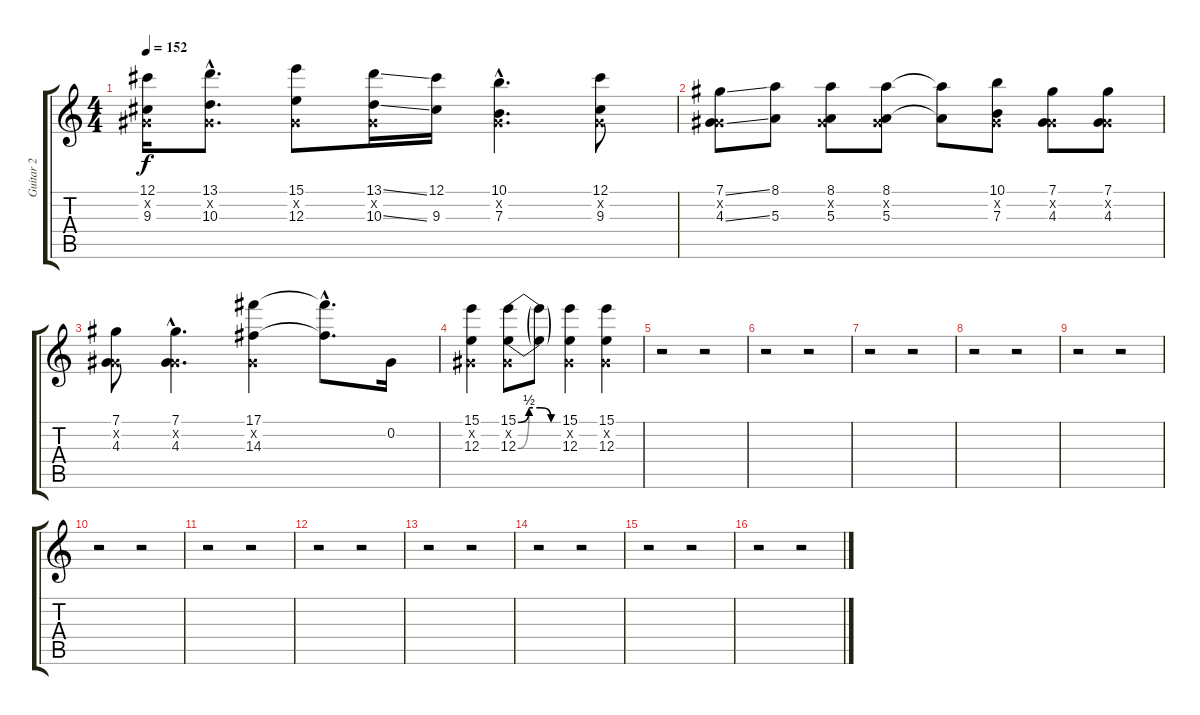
\track ("Guitar 2" "Guitar 2") {instrument guitarharmonics}
\staff {score tabs}
\tuning (Db4 Ab3 E3 B2 Gb2 Db2) {hide}
\ts (4 4)
\tempo 152
\clef g2
\ks c
(12.1 0.2{x} 9.3).16{dy f} (13.1{hac} 0.2{hac x} 10.3{hac}).8{d} (15.1 0.2{x} 12.3).8 (13.1{ss} 0.2{x} 10.3{ss}).16 (12.1 9.3).16 (10.1{hac} 0.2{hac x} 7.3{hac}).4{d} (12.1 0.2{x} 9.3).8 |
(7.1{ss} 0.2{x} 4.3{ss}).8 (8.1 5.3).8 (8.1 0.2{x} 5.3).8 (8.1 0.2{x} 5.3).8 (8.1{t} 5.3{t}).8 (10.1 0.2{x} 7.3).8 (7.1 0.2{x} 4.3).8 (7.1 0.2{x} 4.3).8 |
(7.1 0.2{x} 4.3).8 (7.1{hac} 0.2{hac x} 4.3{hac}).4{d} (17.1 0.2{x} 14.3).4 (17.1{hac t} 14.3{hac t}).8{d} 0.2.16 |
(15.1 0.2{x} 12.3).4 (15.1{be (custom 0 0 15 2 30 2 45 0 60 0)} 0.2{x} 12.3{be (custom 0 0 15 2 30 2 45 0 60 0)}).8 (15.1{t} 12.3{t}).8 (15.1 0.2{x} 12.3).4 (15.1 0.2{x} 12.3).4 |
r.2 r.2 |
r.2 r.2 |
r.2 r.2 |
r.2 r.2 |
r.2 r.2 |
r.2 r.2 |
r.2 r.2 |
r.2 r.2 |
r.2 r.2 |
r.2 r.2 |
r.2 r.2 |
r.2 r.2
